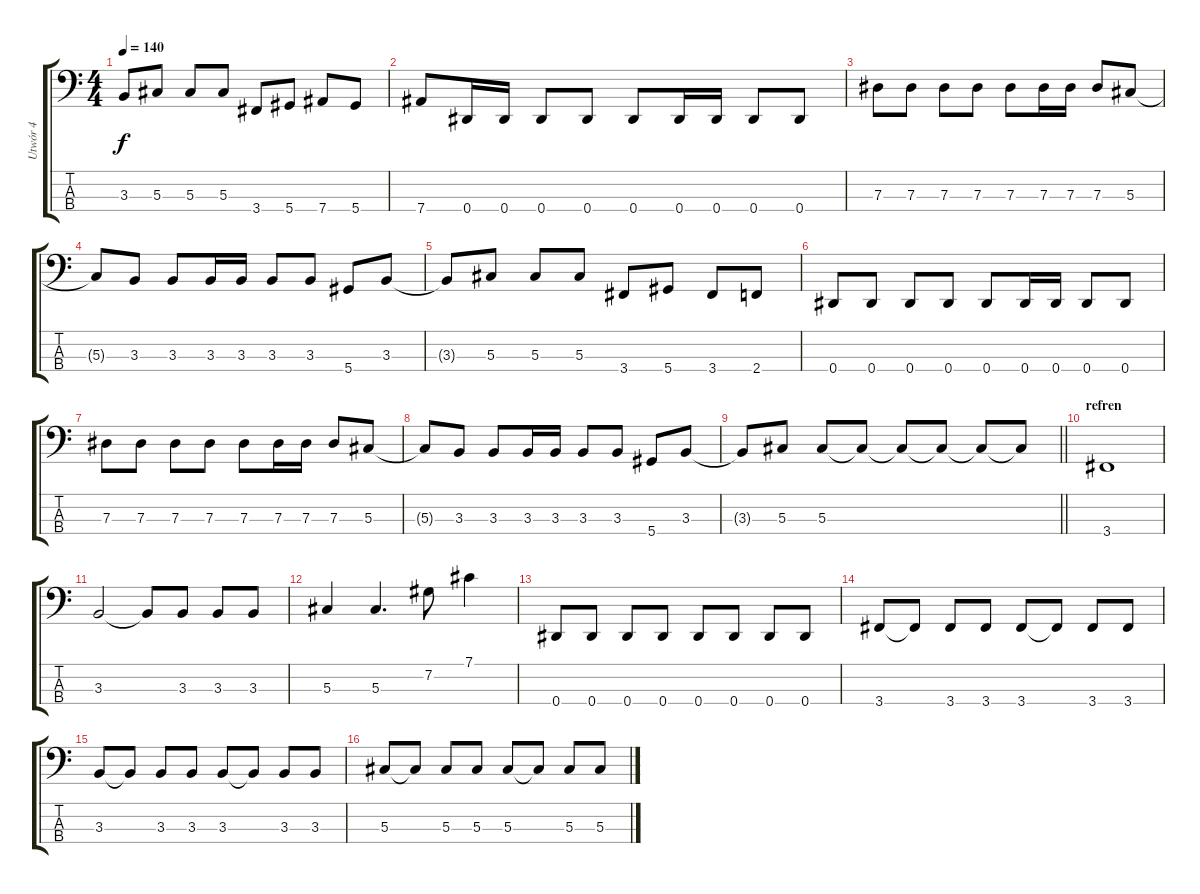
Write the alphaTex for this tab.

\track ("Utwór 4" "Utwór 4") {instrument electricbassfinger}
\staff {score tabs}
\tuning (Gb2 Db2 Ab1 Eb1) {hide}
\ts (4 4)
\tempo 140
\clef f4
\ks c
3.3{t}.8{dy f} 5.3.8 5.3.8 5.3.8 3.4.8 5.4.8 7.4.8 5.4.8 |
7.4.8 0.4.16 0.4.16 0.4.8 0.4.8 0.4.8 0.4.16 0.4.16 0.4.8 0.4.8 |
7.3.8 7.3.8 7.3.8 7.3.8 7.3.8 7.3.16 7.3.16 7.3.8 5.3.8 |
5.3{t}.8 3.3.8 3.3.8 3.3.16 3.3.16 3.3.8 3.3.8 5.4.8 3.3.8 |
3.3{t}.8 5.3.8 5.3.8 5.3.8 3.4.8 5.4.8 3.4.8 2.4.8 |
0.4.8 0.4.8 0.4.8 0.4.8 0.4.8 0.4.16 0.4.16 0.4.8 0.4.8 |
7.3.8 7.3.8 7.3.8 7.3.8 7.3.8 7.3.16 7.3.16 7.3.8 5.3.8 |
5.3{t}.8 3.3.8 3.3.8 3.3.16 3.3.16 3.3.8 3.3.8 5.4.8 3.3.8 |
\barLineRight lightlight
3.3{t}.8 5.3.8 5.3.8 5.3{t}.8 5.3{t}.8 5.3{t}.8 5.3{t}.8 5.3{t}.8 |
\section ("" "refren")
3.4.1 |
3.3.2 3.3{t}.8 3.3.8 3.3.8 3.3.8 |
5.3.4 5.3.4{d} 7.2.8 7.1.4 |
0.4.8 0.4.8 0.4.8 0.4.8 0.4.8 0.4.8 0.4.8 0.4.8 |
3.4.8 3.4{t}.8 3.4.8 3.4.8 3.4.8 3.4{t}.8 3.4.8 3.4.8 |
3.3.8 3.3{t}.8 3.3.8 3.3.8 3.3.8 3.3{t}.8 3.3.8 3.3.8 |
5.3.8 5.3{t}.8 5.3.8 5.3.8 5.3.8 5.3{t}.8 5.3.8 5.3.8
